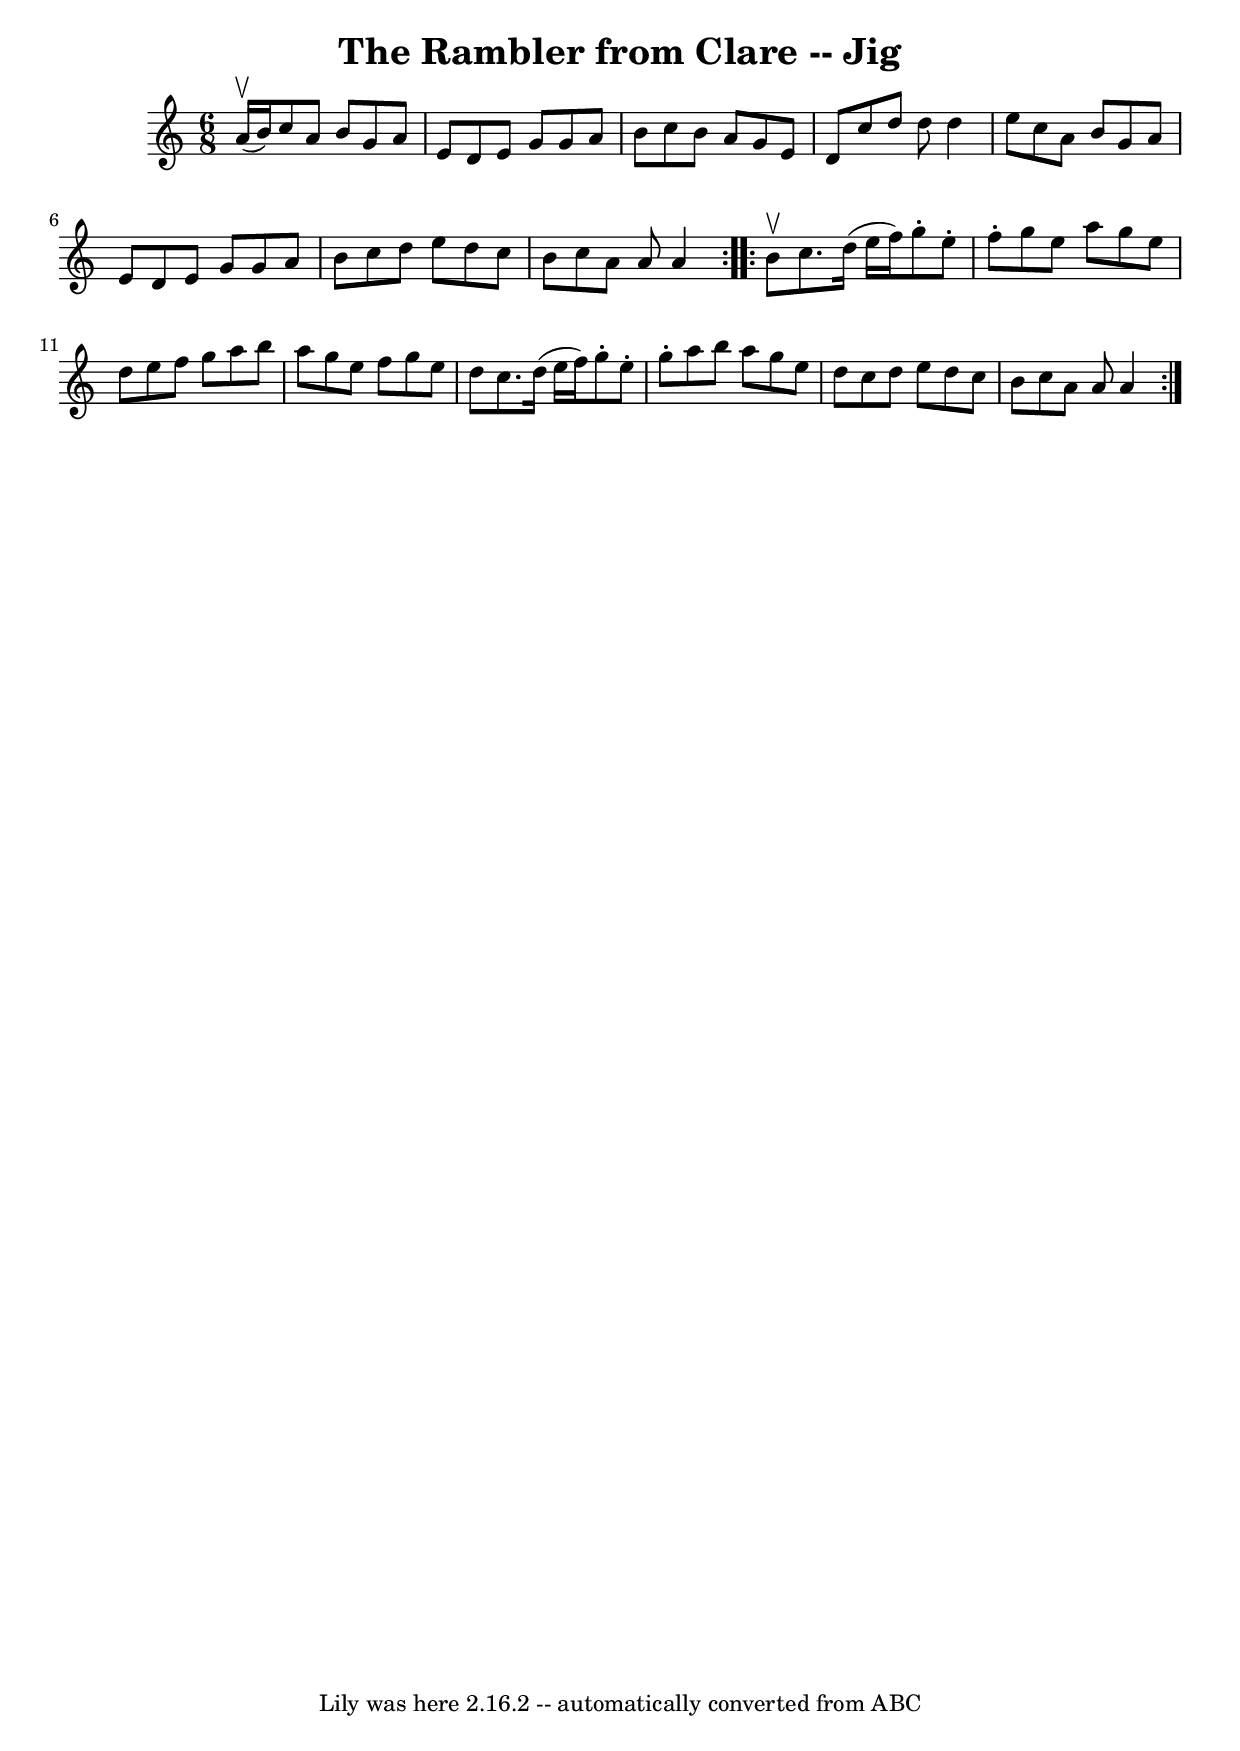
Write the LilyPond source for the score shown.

\version "2.16.2"
\include "Mammoth.ily"
\header {
  %% book = "Ryan's Mammoth Collection"
  crossRefNumber = "1"
  footnotes = "\\\\88 454"
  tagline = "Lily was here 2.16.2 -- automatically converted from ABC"
  title = "The Rambler from Clare -- Jig"

}
voicedefault =  {



  \repeat volta 2 {

    \time 6/8
    \key a \minor
    a'16^\upbow(b'16) |
    c''8 a'8 b'8 g'8 a'8 e'8 |
    d'8 e'8 g'8 g'8 a'8 b'8 |
    c''8 b'8 a'8 g'8 e'8 d'8 |
    c''8 d''8 d''8 d''4 e''8 |
    c''8 a'8 b'8 g'8 a'8 e'8 |
    d'8 e'8 g'8 g'8 a'8 b'8 |
    c''8 d''8 e''8 d''8 c''8 b'8 |
    c''8 a'8 a'8 a'4  
  }     

  \repeat volta 2 {
    b'8^\upbow |
    c''8. d''16 (e''16 f''16) g''8-. e''8-. f''8-. |
    g''8 e''8 a''8 g''8 e''8 d''8 |
    e''8 f''8 g''8 a''8 b''8 a''8 |
    g''8 e''8 f''8 g''8 e''8 d''8 |
    c''8. d''16 (e''16 f''16) g''8-. e''8-. g''8-. |
    a''8 b''8 a''8 g''8 e''8 d''8 |
    c''8 d''8 e''8 d''8 c''8 b'8 |
    c''8 a'8 a'8 a'4  
  }   

}

\score{
  <<

    \context Staff="default"
    {
      \voicedefault 
      
    }

  >>
  \layout {
    
  }
  \midi {
  }

}
